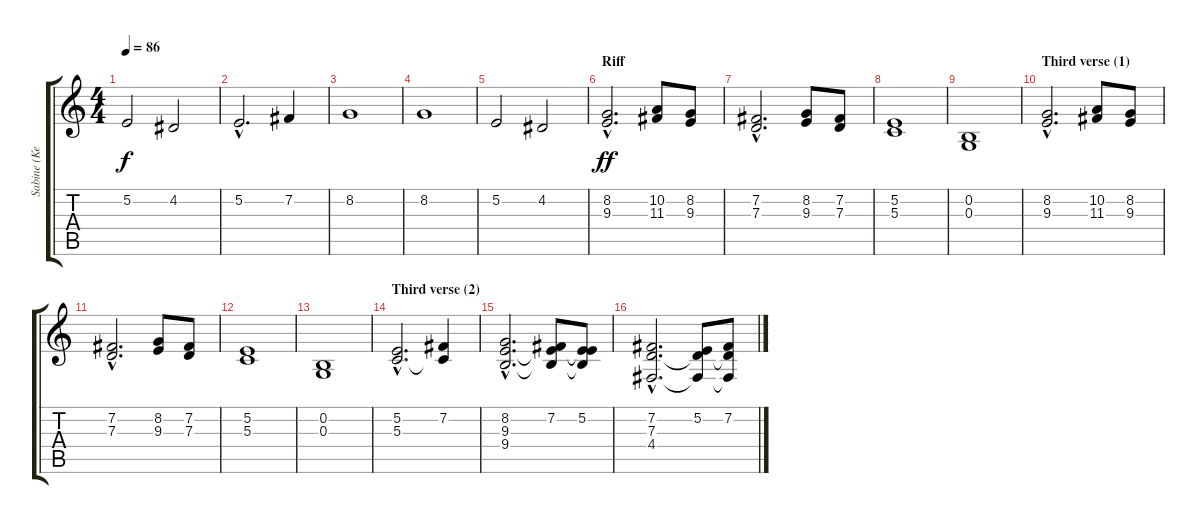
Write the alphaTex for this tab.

\track ("Sabine (KeybMid)" "Sabine (Ke") {instrument stringensemble1}
\staff {score tabs}
\tuning (E4 B3 G3 D3 A2 E2) {hide}
\ts (4 4)
\tempo 86
\clef g2
\ks c
5.2.2{dy f} 4.2.2 |
5.2{hac}.2{d} 7.2.4 |
8.2.1 |
8.2.1 |
5.2.2 4.2.2 |
\section ("" "Riff")
(8.2{hac} 9.3{hac}).2{d dy ff} (10.2 11.3).8 (8.2 9.3).8 |
(7.2{hac} 7.3{hac}).2{d} (8.2 9.3).8 (7.2 7.3).8 |
(5.2 5.3).1 |
(0.2 0.3).1 |
\section ("" "Third verse (1)")
(8.2{hac} 9.3{hac}).2{d} (10.2 11.3).8 (8.2 9.3).8 |
(7.2{hac} 7.3{hac}).2{d} (8.2 9.3).8 (7.2 7.3).8 |
(5.2 5.3).1 |
(0.2 0.3).1 |
\section ("" "Third verse (2)")
(5.2{hac} 5.3{hac}).2{d} (7.2 5.3{t}).4 |
(8.2{hac} 9.3{hac} 9.4{hac}).2{d} (7.2 9.3{t} 9.4{t}).8 (5.2 9.3{t} 9.4{t}).8 |
(7.2{hac} 7.3{hac} 4.4{hac}).2{d} (5.2 7.3{t} 4.4{t}).8 (7.2 7.3{t} 4.4{t}).8
